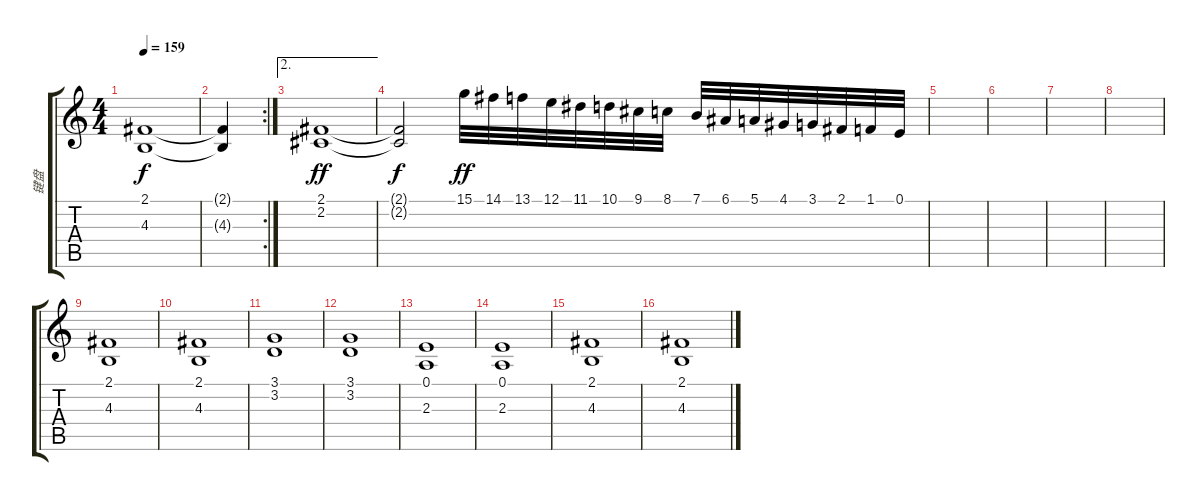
\track ("键盘" "键盘") {instrument stringensemble1}
\staff {score tabs}
\tuning (E4 B3 G3 D3 A2 E2) {hide}
\ts (4 4)
\tempo 159
\clef g2
\ks c
(2.1{t} 4.3{t}).1{dy f} |
\rc 2
(2.1{t} 4.3{t}).4 |
\ae 2
(2.1 2.2).1{dy ff} |
(2.1{t} 2.2{t}).2{dy f} 15.1.32{dy ff} 14.1.32 13.1.32 12.1.32 11.1.32 10.1.32 9.1.32 8.1.32 7.1.32 6.1.32 5.1.32 4.1.32 3.1.32 2.1.32 1.1.32 0.1.32 |
|
|
|
|
(2.1 4.3).1 |
(2.1 4.3).1 |
(3.1 3.2).1 |
(3.1 3.2).1 |
(0.1 2.3).1 |
(0.1 2.3).1 |
(2.1 4.3).1 |
(2.1 4.3).1
